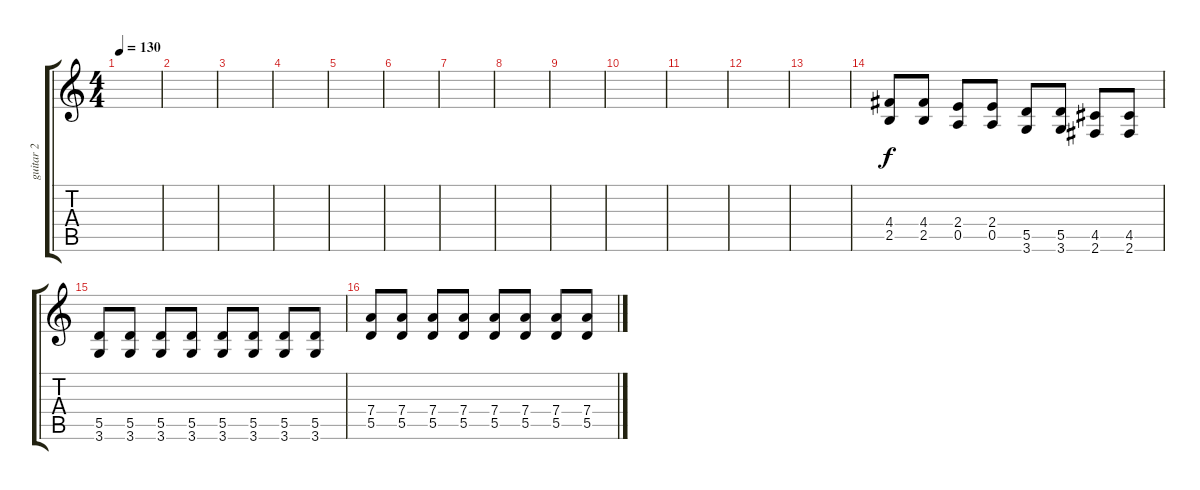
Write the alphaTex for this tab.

\track ("guitar 2" "guitar 2") {instrument distortionguitar}
\staff {score tabs}
\tuning (E4 B3 G3 D3 A2 E2) {hide}
\ts (4 4)
\tempo 130
\clef g2
\ks c
|
|
|
|
|
|
|
|
|
|
|
|
|
(4.4 2.5).8{volume 16} (4.4 2.5).8 (2.4 0.5).8 (2.4 0.5).8 (5.5 3.6).8 (5.5 3.6).8 (4.5 2.6).8 (4.5 2.6).8 |
(5.5 3.6).8 (5.5 3.6).8 (5.5 3.6).8 (5.5 3.6).8 (5.5 3.6).8 (5.5 3.6).8 (5.5 3.6).8 (5.5 3.6).8 |
(7.4 5.5).8 (7.4 5.5).8 (7.4 5.5).8 (7.4 5.5).8 (7.4 5.5).8 (7.4 5.5).8 (7.4 5.5).8 (7.4 5.5).8
